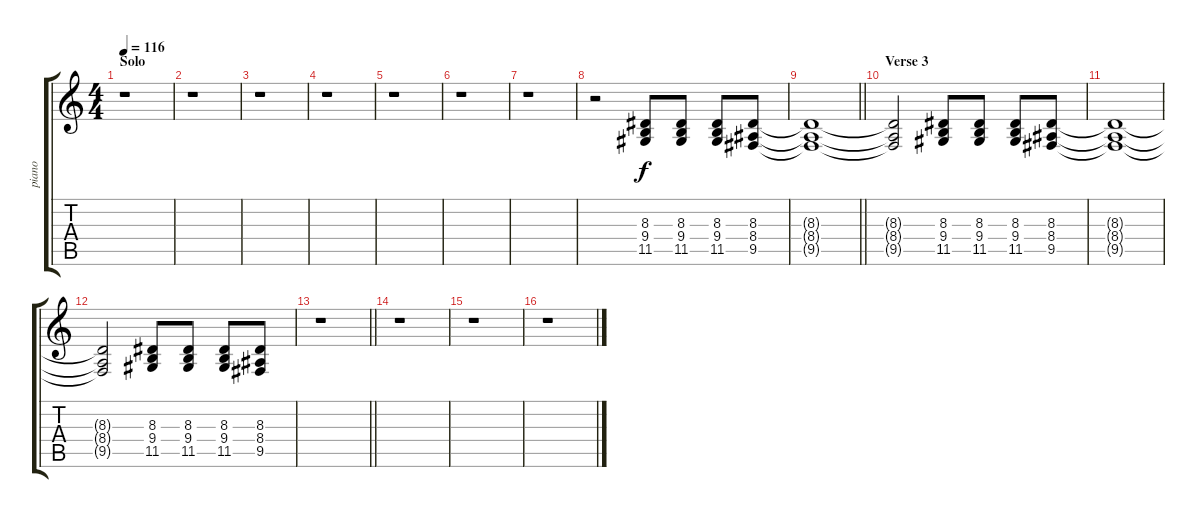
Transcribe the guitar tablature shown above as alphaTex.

\track ("piano" "piano") {instrument electricgrandpiano}
\staff {score tabs}
\tuning (E4 B3 G3 D3 A2 E2) {hide}
\ts (4 4)
\section ("" "Solo")
\tempo 116
\clef g2
\ks c
r.1{dy f} |
r.1 |
r.1 |
r.1 |
r.1 |
r.1 |
r.1 |
r.2 (8.3 9.4 11.5).8 (8.3 9.4 11.5).8 (8.3 9.4 11.5).8 (8.3 8.4 9.5).8 |
\barLineRight lightlight
(8.3{t} 8.4{t} 9.5{t}).1 |
\section ("" "Verse 3")
(8.3{t} 8.4{t} 9.5{t}).2 (8.3 9.4 11.5).8 (8.3 9.4 11.5).8 (8.3 9.4 11.5).8 (8.3 8.4 9.5).8 |
(8.3{t} 8.4{t} 9.5{t}).1 |
(8.3{t} 8.4{t} 9.5{t}).2 (8.3 9.4 11.5).8 (8.3 9.4 11.5).8 (8.3 9.4 11.5).8 (8.3 8.4 9.5).8 |
\barLineRight lightlight
r.1 |
r.1 |
r.1 |
r.1
